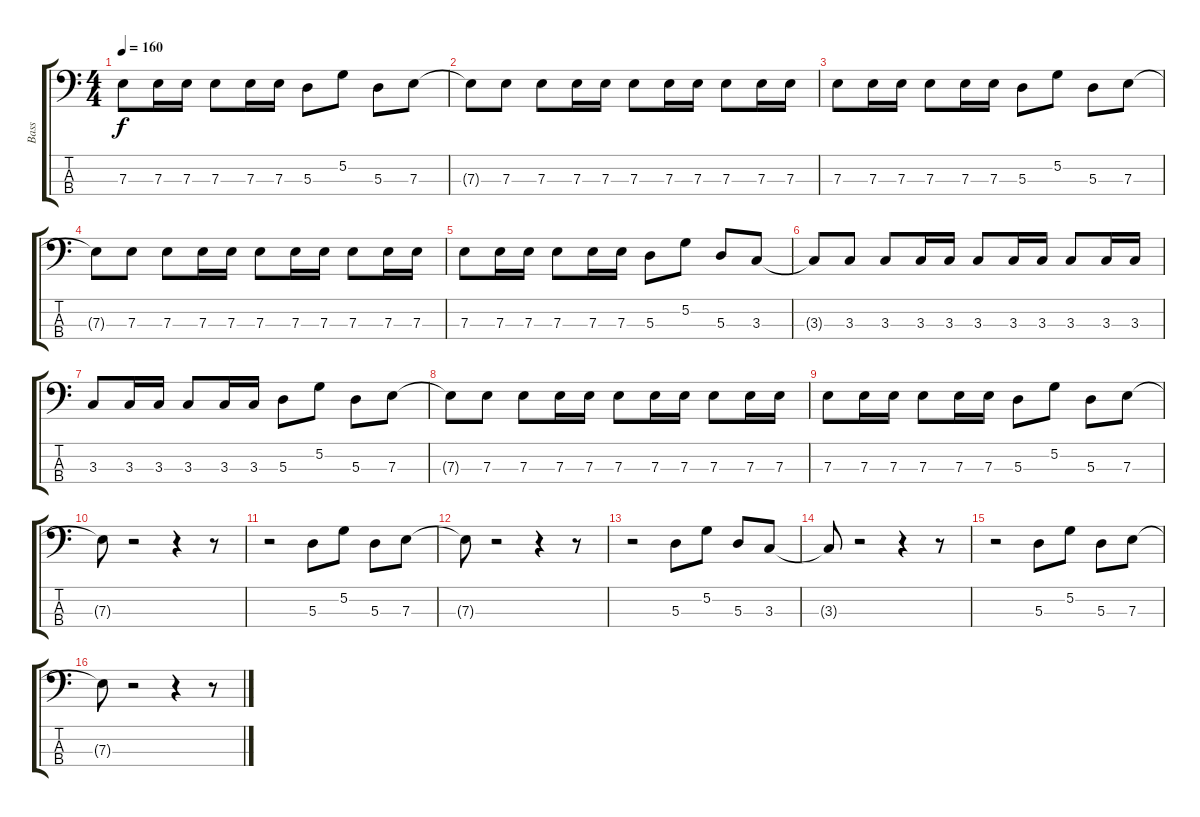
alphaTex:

\track ("Bass" "Bass") {instrument electricbasspick}
\staff {score tabs}
\tuning (G2 D2 A1 E1) {hide}
\ts (4 4)
\tempo 160
\clef f4
\ks c
7.3.8{dy f} 7.3.16 7.3.16 7.3.8 7.3.16 7.3.16 5.3.8 5.2.8 5.3.8 7.3.8 |
7.3{t}.8 7.3.8 7.3.8 7.3.16 7.3.16 7.3.8 7.3.16 7.3.16 7.3.8 7.3.16 7.3.16 |
7.3.8 7.3.16 7.3.16 7.3.8 7.3.16 7.3.16 5.3.8 5.2.8 5.3.8 7.3.8 |
7.3{t}.8 7.3.8 7.3.8 7.3.16 7.3.16 7.3.8 7.3.16 7.3.16 7.3.8 7.3.16 7.3.16 |
7.3.8 7.3.16 7.3.16 7.3.8 7.3.16 7.3.16 5.3.8 5.2.8 5.3.8 3.3.8 |
3.3{t}.8 3.3.8 3.3.8 3.3.16 3.3.16 3.3.8 3.3.16 3.3.16 3.3.8 3.3.16 3.3.16 |
3.3.8 3.3.16 3.3.16 3.3.8 3.3.16 3.3.16 5.3.8 5.2.8 5.3.8 7.3.8 |
7.3{t}.8 7.3.8 7.3.8 7.3.16 7.3.16 7.3.8 7.3.16 7.3.16 7.3.8 7.3.16 7.3.16 |
7.3.8 7.3.16 7.3.16 7.3.8 7.3.16 7.3.16 5.3.8 5.2.8 5.3.8 7.3.8 |
7.3{t}.8 r.2 r.4 r.8 |
r.2 5.3.8 5.2.8 5.3.8 7.3.8 |
7.3{t}.8 r.2 r.4 r.8 |
r.2 5.3.8 5.2.8 5.3.8 3.3.8 |
3.3{t}.8 r.2 r.4 r.8 |
r.2 5.3.8 5.2.8 5.3.8 7.3.8 |
7.3{t}.8 r.2 r.4 r.8
